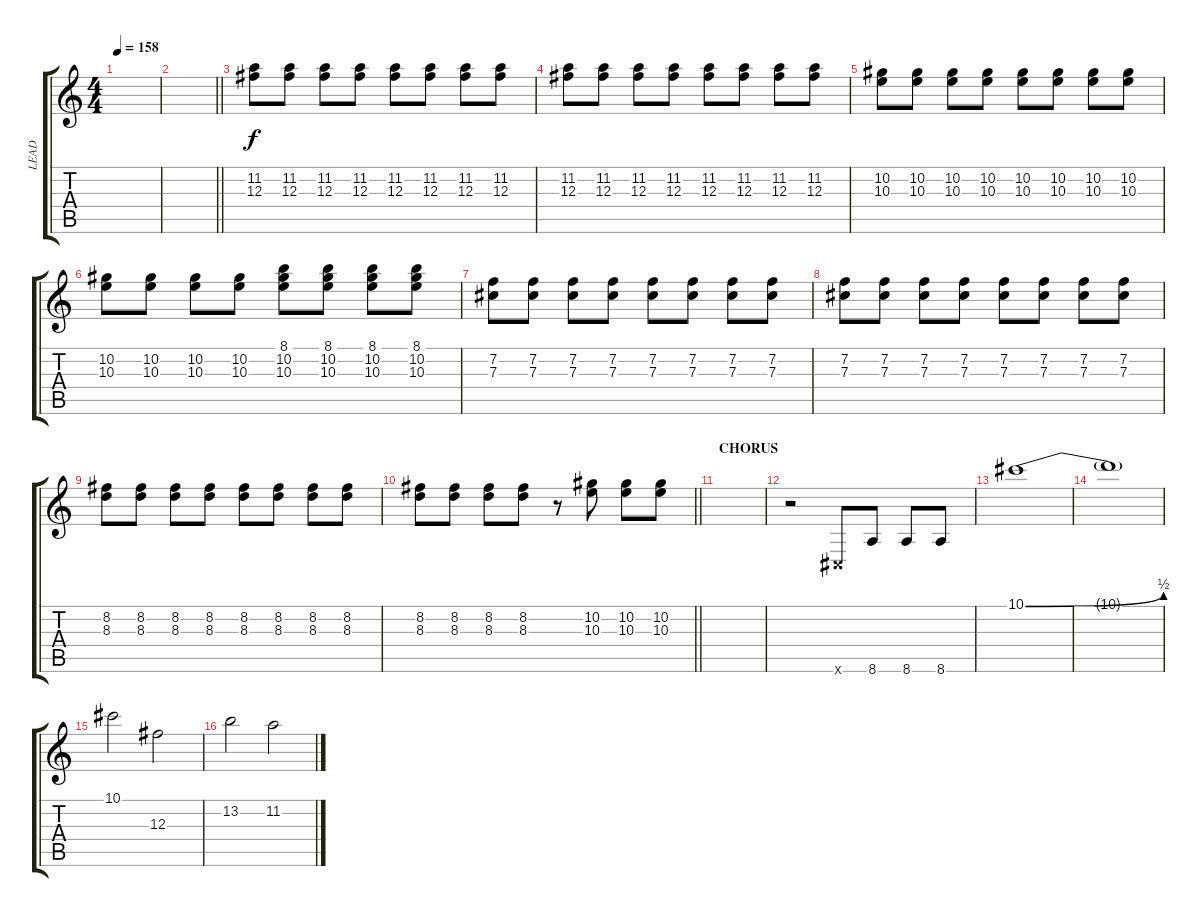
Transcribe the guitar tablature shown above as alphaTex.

\track ("LEAD" "LEAD") {instrument distortionguitar}
\staff {score tabs}
\tuning (Eb4 Bb3 Gb3 Db3 Ab2 Db2) {hide}
\ts (4 4)
\tempo 158
\clef g2
\ks c
|
\barLineRight lightlight
|
\section ("" "")
(11.2 12.3).8 (11.2 12.3).8 (11.2 12.3).8 (11.2 12.3).8 (11.2 12.3).8 (11.2 12.3).8 (11.2 12.3).8 (11.2 12.3).8 |
(11.2 12.3).8 (11.2 12.3).8 (11.2 12.3).8 (11.2 12.3).8 (11.2 12.3).8 (11.2 12.3).8 (11.2 12.3).8 (11.2 12.3).8 |
(10.2 10.3).8 (10.2 10.3).8 (10.2 10.3).8 (10.2 10.3).8 (10.2 10.3).8 (10.2 10.3).8 (10.2 10.3).8 (10.2 10.3).8 |
(10.2 10.3).8 (10.2 10.3).8 (10.2 10.3).8 (10.2 10.3).8 (8.1 10.2 10.3).8 (8.1 10.2 10.3).8 (8.1 10.2 10.3).8 (8.1 10.2 10.3).8 |
(7.2 7.3).8 (7.2 7.3).8 (7.2 7.3).8 (7.2 7.3).8 (7.2 7.3).8 (7.2 7.3).8 (7.2 7.3).8 (7.2 7.3).8 |
(7.2 7.3).8 (7.2 7.3).8 (7.2 7.3).8 (7.2 7.3).8 (7.2 7.3).8 (7.2 7.3).8 (7.2 7.3).8 (7.2 7.3).8 |
(8.2 8.3).8 (8.2 8.3).8 (8.2 8.3).8 (8.2 8.3).8 (8.2 8.3).8 (8.2 8.3).8 (8.2 8.3).8 (8.2 8.3).8 |
\barLineRight lightlight
(8.2 8.3).8 (8.2 8.3).8 (8.2 8.3).8 (8.2 8.3).8 r.8 (10.2 10.3).8 (10.2 10.3).8 (10.2 10.3).8 |
\section ("" "CHORUS")
|
r.2 0.6{x}.8 8.6.8 8.6.8 8.6.8 |
10.1{be (bend 0 0 60 2)}.1 |
10.1{t}.1 |
10.1.2 12.3.2 |
13.2.2 11.2.2
